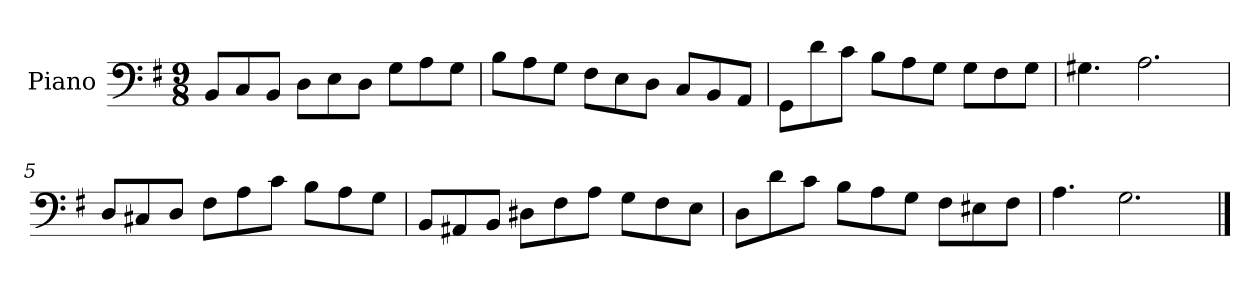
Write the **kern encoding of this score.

**kern
*part1
*staff1
*I"Piano
*I'Pno
*clefF4
*k[f#]
*G:
*M9/8
=1
8BB/L
8C/
8BB/J
8D\L
8E\
8D\J
8G\L
8A\
8G\J
=2
8B\L
8A\
8G\J
8F#\L
8E\
8D\J
8C/L
8BB/
8AA/J
=3
8GG\L
8d\
8c\J
8B\L
8A\
8G\J
8G\L
8F#\
8G\J
=4
4.G#X\
2.A\
=5
8D/L
8C#X/
8D/J
8F#\L
8A\
8c\J
8B\L
8A\
8G\J
=6
8BB/L
8AA#X/
8BB/J
8D#X\L
8F#\
8A\J
8G\L
8F#\
8E\J
=7
8D\L
8d\
8c\J
8B\L
8A\
8G\J
8F#\L
8E#X\
8F#\J
=8
4.A\
2.G\
==
*-
